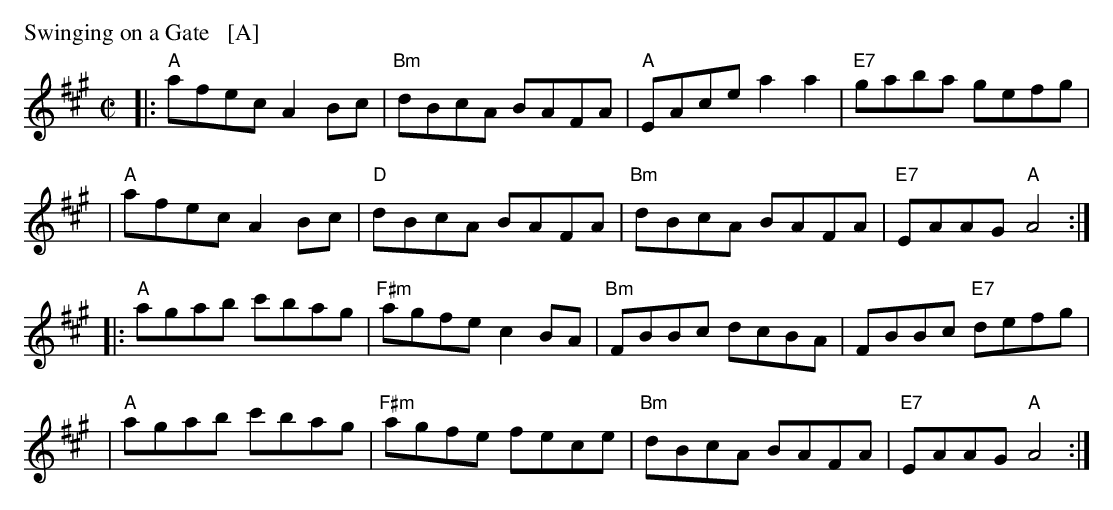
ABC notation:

X:1
P: Swinging on a Gate   [A]
M: C|
L: 1/8
K: A
|:"A"afec A2Bc | "Bm"dBcA BAFA | "A"EAce a2a2 | "E7"gaba gefg |
| "A"afec A2Bc | "D"dBcA BAFA | "Bm"dBcA BAFA | "E7"EAAG "A"A4 :|
|:"A"agab c'bag | "F#m"agfe c2BA | "Bm"FBBc dcBA | FBBc "E7"defg |
| "A"agab c'bag | "F#m"agfe fece | "Bm"dBcA BAFA | "E7"EAAG "A"A4 :|
